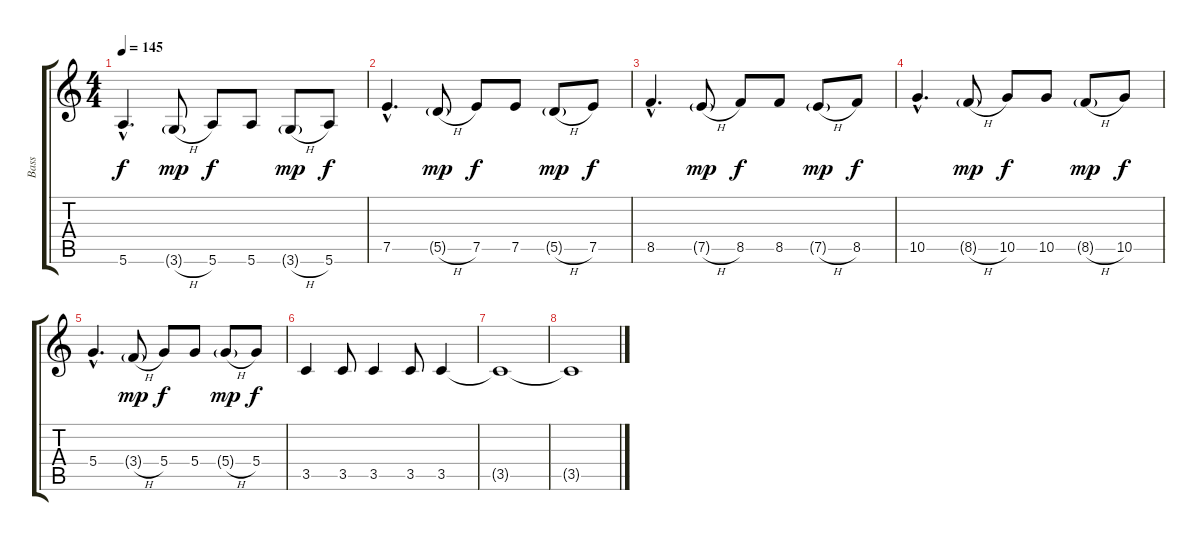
\track ("Bass" "Bass") {instrument synthbass2}
\staff {score tabs}
\tuning (E4 B3 G3 D3 A2 E2) {hide}
\ts (4 4)
\tempo 145
\clef g2
\ks c
5.6{hac}.4{d dy f} 3.6{h g}.8{dy mp} 5.6.8{dy f} 5.6.8 3.6{h g}.8{dy mp} 5.6.8{dy f} |
7.5{hac}.4{d} 5.5{h g}.8{dy mp} 7.5.8{dy f} 7.5.8 5.5{h g}.8{dy mp} 7.5.8{dy f} |
8.5{hac}.4{d} 7.5{h g}.8{dy mp} 8.5.8{dy f} 8.5.8 7.5{h g}.8{dy mp} 8.5.8{dy f} |
10.5{hac}.4{d} 8.5{h g}.8{dy mp} 10.5.8{dy f} 10.5.8 8.5{h g}.8{dy mp} 10.5.8{dy f} |
5.4{hac}.4{d} 3.4{h g}.8{dy mp} 5.4.8{dy f} 5.4.8 5.4{h g}.8{dy mp} 5.4.8{dy f} |
3.5.4 3.5.8 3.5.4 3.5.8 3.5.4 |
3.5{t}.1 |
3.5{t}.1
